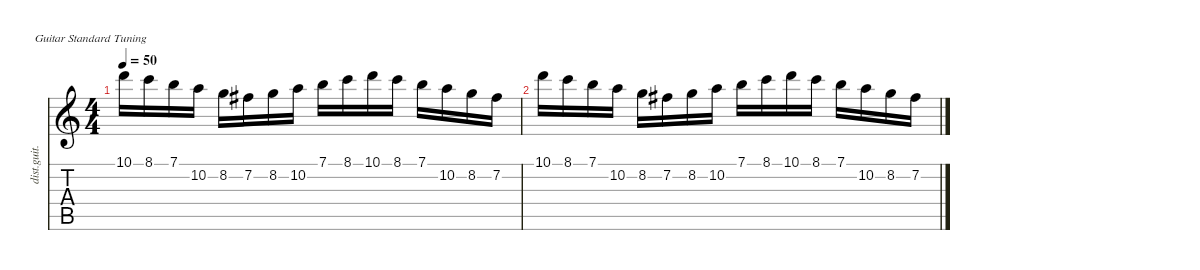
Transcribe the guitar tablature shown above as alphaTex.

\defaultSystemsLayout 4
\hideDynamics
\bracketExtendMode nobrackets
\track ("Distortion Guitar" "dist.guit.") {instrument distortionguitar}
\staff {score tabs}
\tuning (E4 B3 G3 D3 A2 E2)
\ts (4 4)
\tempo 50
\clef g2
\ks c
10.1.16{dy mf instrument distortionguitar beam Down} 8.1.16{beam Down} 7.1.16{beam Down} 10.2.16{beam Down} 8.2.16{beam Down} 7.2{acc #}.16{beam Down} 8.2.16{beam Down} 10.2.16{beam Down} 7.1.16{beam Down} 8.1.16{beam Down} 10.1.16{beam Down} 8.1.16{beam Down} 7.1.16{beam Down} 10.2.16{beam Down} 8.2.16{beam Down} 7.2{acc #}.16{beam Down} |
10.1.16{beam Down} 8.1.16{beam Down} 7.1.16{beam Down} 10.2.16{beam Down} 8.2.16{beam Down} 7.2{acc #}.16{beam Down} 8.2.16{beam Down} 10.2.16{beam Down} 7.1.16{beam Down} 8.1.16{beam Down} 10.1.16{beam Down} 8.1.16{beam Down} 7.1.16{beam Down} 10.2.16{beam Down} 8.2.16{beam Down} 7.2{acc #}.16{beam Down}
